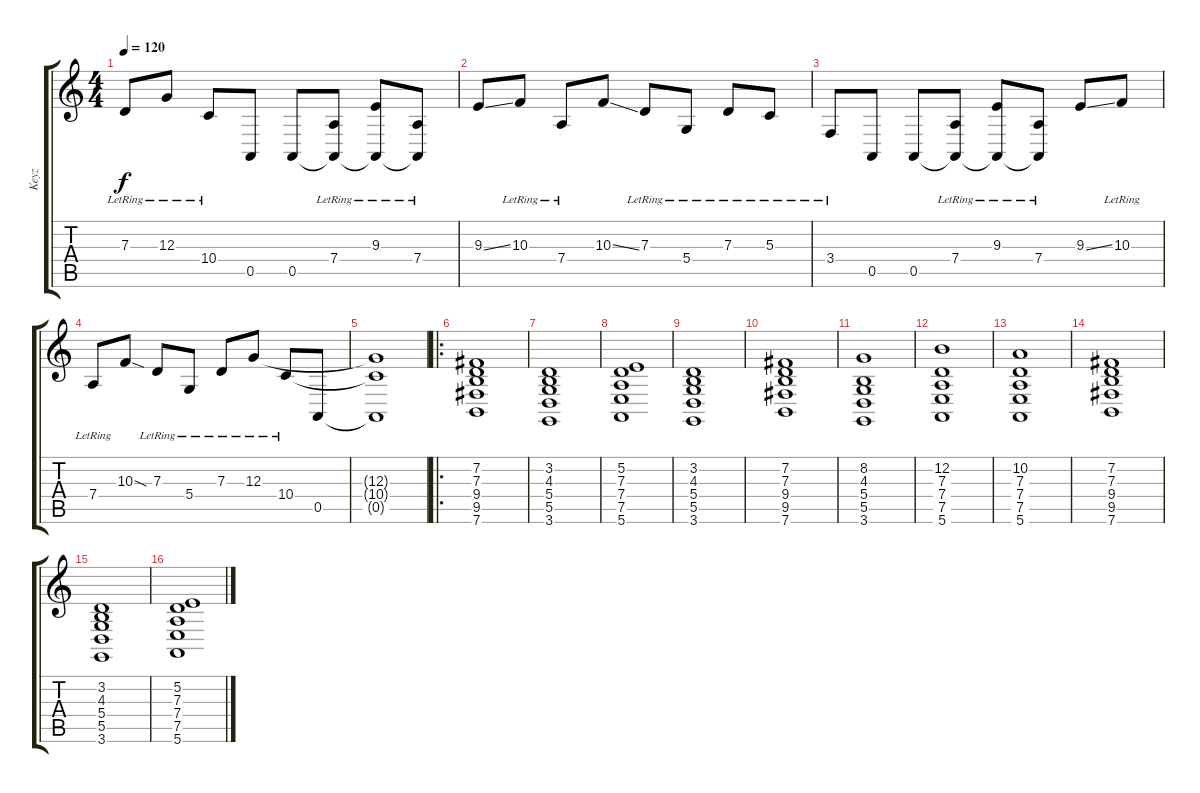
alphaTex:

\track ("Keyz" "Keyz") {instrument fx4atmosphere}
\staff {score tabs}
\tuning (E4 B3 G3 D3 A2 E2) {hide}
\ts (4 4)
\tempo 120
\clef g2
\ks c
7.3{lr}.8{dy f} 12.3{lr}.8 10.4{lr}.8 0.5.8 0.5.8 (7.4{lr} 0.5{t}).8 (9.3{lr} 0.5{t}).8 (7.4{lr} 0.5{t}).8 |
9.3{ss}.8 10.3{lr}.8 7.4{lr}.8 10.3{ss}.8 7.3{lr}.8 5.4{lr}.8 7.3{lr}.8 5.3{lr}.8 |
3.4{lr}.8 0.5.8 0.5.8 (7.4{lr} 0.5{t}).8 (9.3{lr} 0.5{t}).8 (7.4{lr} 0.5{t}).8 9.3{ss}.8 10.3{lr}.8 |
7.4{lr}.8 10.3{sod}.8 7.3{lr}.8 5.4{lr}.8 7.3{lr}.8 12.3{lr}.8 10.4{lr}.8 0.5.8 |
(12.3{t} 10.4{t} 0.5{t}).1 |
\ro
(7.2 7.3 9.4 9.5 7.6).1{volume 11 instrument stringensemble1} |
(3.2 4.3 5.4 5.5 3.6).1 |
(5.2 7.3 7.4 7.5 5.6).1 |
(3.2 4.3 5.4 5.5 3.6).1 |
(7.2 7.3 9.4 9.5 7.6).1{instrument stringensemble1} |
(8.2 4.3 5.4 5.5 3.6).1 |
(12.2 7.3 7.4 7.5 5.6).1 |
(10.2 7.3 7.4 7.5 5.6).1 |
(7.2 7.3 9.4 9.5 7.6).1{instrument stringensemble1} |
(3.2 4.3 5.4 5.5 3.6).1 |
(5.2 7.3 7.4 7.5 5.6).1
